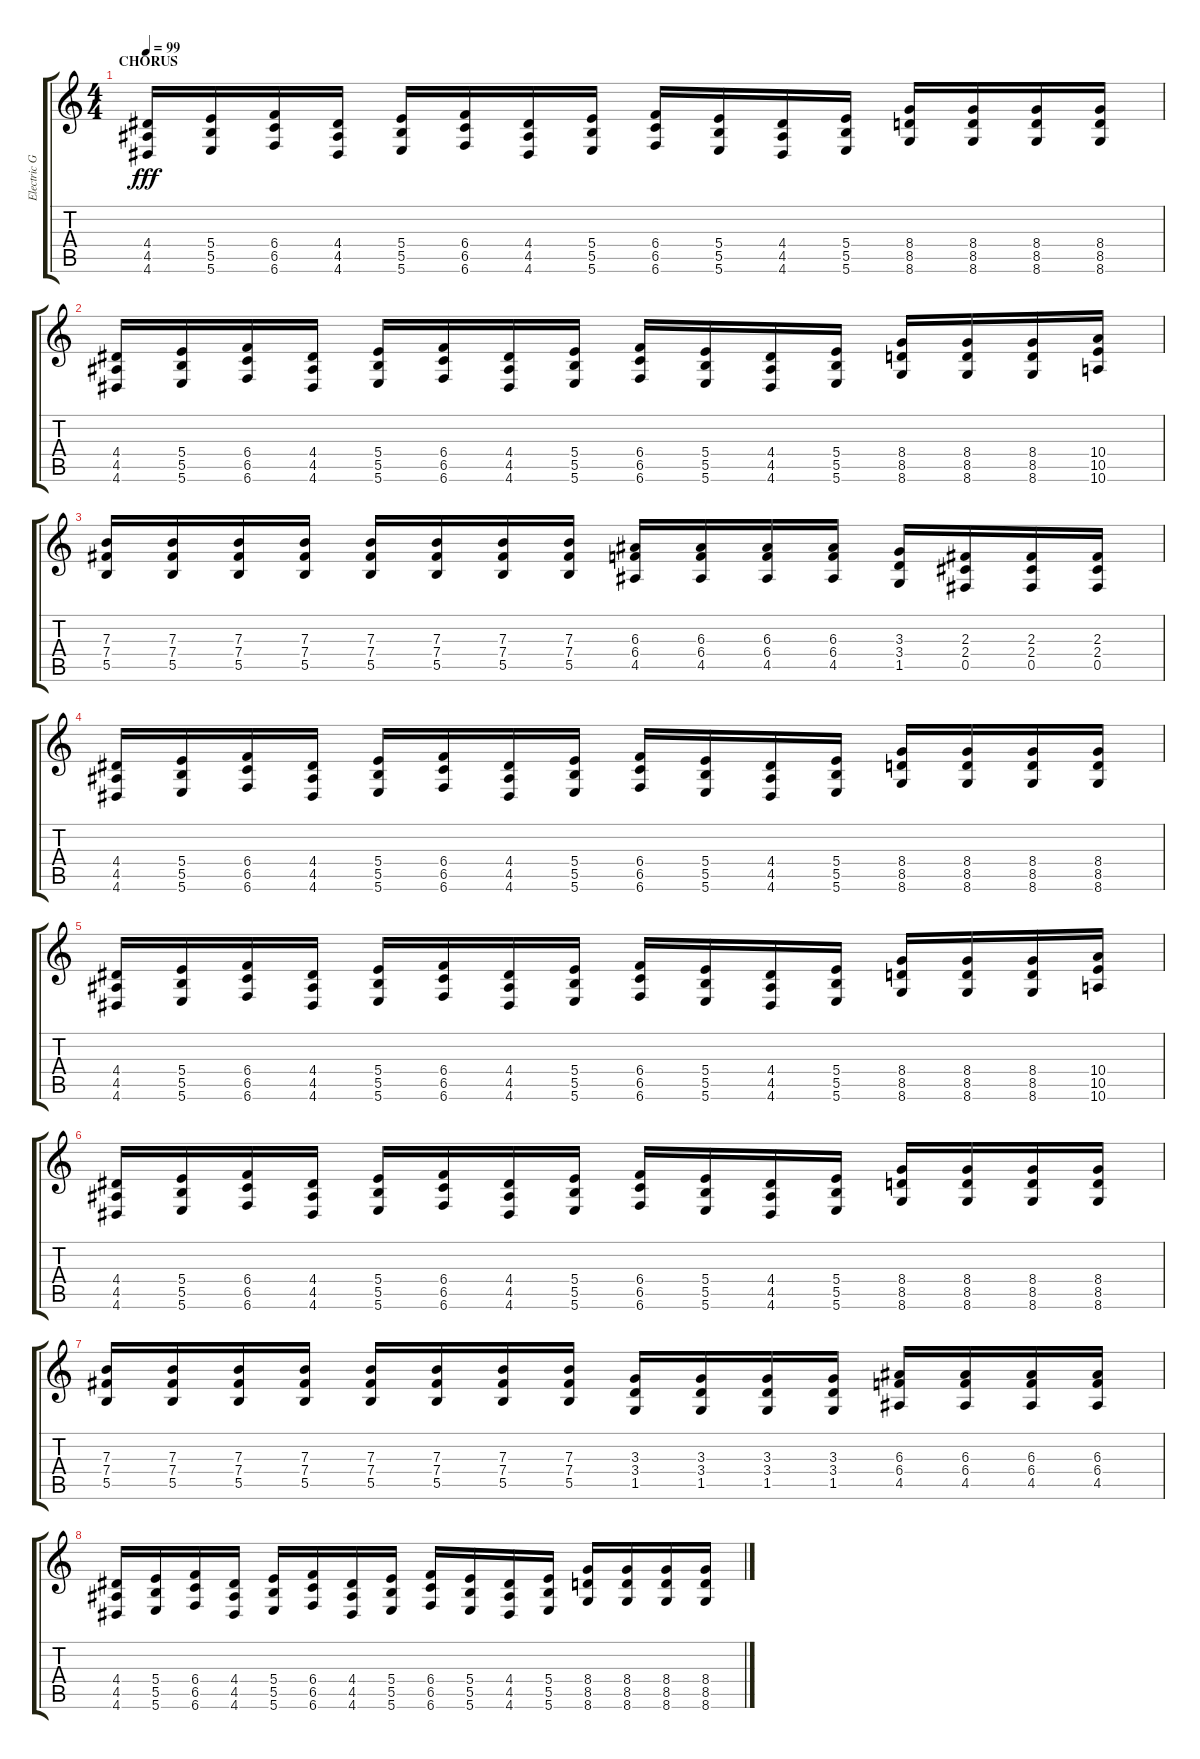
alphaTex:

\track ("Electric Guitar 1" "Electric G") {instrument distortionguitar}
\staff {score tabs}
\tuning (Db4 Ab3 E3 B2 Gb2 B1) {hide}
\ts (4 4)
\section ("" "CHORUS")
\tempo 99
\clef g2
\ks c
(4.4 4.5 4.6).16{dy fff} (5.4 5.5 5.6).16 (6.4 6.5 6.6).16 (4.4 4.5 4.6).16 (5.4 5.5 5.6).16 (6.4 6.5 6.6).16 (4.4 4.5 4.6).16 (5.4 5.5 5.6).16 (6.4 6.5 6.6).16 (5.4 5.5 5.6).16 (4.4 4.5 4.6).16 (5.4 5.5 5.6).16 (8.4 8.5 8.6).16 (8.4 8.5 8.6).16 (8.4 8.5 8.6).16 (8.4 8.5 8.6).16 |
(4.4 4.5 4.6).16 (5.4 5.5 5.6).16 (6.4 6.5 6.6).16 (4.4 4.5 4.6).16 (5.4 5.5 5.6).16 (6.4 6.5 6.6).16 (4.4 4.5 4.6).16 (5.4 5.5 5.6).16 (6.4 6.5 6.6).16 (5.4 5.5 5.6).16 (4.4 4.5 4.6).16 (5.4 5.5 5.6).16 (8.4 8.5 8.6).16 (8.4 8.5 8.6).16 (8.4 8.5 8.6).16 (10.4 10.5 10.6).16 |
(7.3 7.4 5.5).16 (7.3 7.4 5.5).16 (7.3 7.4 5.5).16 (7.3 7.4 5.5).16 (7.3 7.4 5.5).16 (7.3 7.4 5.5).16 (7.3 7.4 5.5).16 (7.3 7.4 5.5).16 (6.3 6.4 4.5).16 (6.3 6.4 4.5).16 (6.3 6.4 4.5).16 (6.3 6.4 4.5).16 (3.3 3.4 1.5).16 (2.3 2.4 0.5).16 (2.3 2.4 0.5).16 (2.3 2.4 0.5).16 |
(4.4 4.5 4.6).16 (5.4 5.5 5.6).16 (6.4 6.5 6.6).16 (4.4 4.5 4.6).16 (5.4 5.5 5.6).16 (6.4 6.5 6.6).16 (4.4 4.5 4.6).16 (5.4 5.5 5.6).16 (6.4 6.5 6.6).16 (5.4 5.5 5.6).16 (4.4 4.5 4.6).16 (5.4 5.5 5.6).16 (8.4 8.5 8.6).16 (8.4 8.5 8.6).16 (8.4 8.5 8.6).16 (8.4 8.5 8.6).16 |
(4.4 4.5 4.6).16 (5.4 5.5 5.6).16 (6.4 6.5 6.6).16 (4.4 4.5 4.6).16 (5.4 5.5 5.6).16 (6.4 6.5 6.6).16 (4.4 4.5 4.6).16 (5.4 5.5 5.6).16 (6.4 6.5 6.6).16 (5.4 5.5 5.6).16 (4.4 4.5 4.6).16 (5.4 5.5 5.6).16 (8.4 8.5 8.6).16 (8.4 8.5 8.6).16 (8.4 8.5 8.6).16 (10.4 10.5 10.6).16 |
(4.4 4.5 4.6).16 (5.4 5.5 5.6).16 (6.4 6.5 6.6).16 (4.4 4.5 4.6).16 (5.4 5.5 5.6).16 (6.4 6.5 6.6).16 (4.4 4.5 4.6).16 (5.4 5.5 5.6).16 (6.4 6.5 6.6).16 (5.4 5.5 5.6).16 (4.4 4.5 4.6).16 (5.4 5.5 5.6).16 (8.4 8.5 8.6).16 (8.4 8.5 8.6).16 (8.4 8.5 8.6).16 (8.4 8.5 8.6).16 |
(7.3 7.4 5.5).16 (7.3 7.4 5.5).16 (7.3 7.4 5.5).16 (7.3 7.4 5.5).16 (7.3 7.4 5.5).16 (7.3 7.4 5.5).16 (7.3 7.4 5.5).16 (7.3 7.4 5.5).16 (3.3 3.4 1.5).16 (3.3 3.4 1.5).16 (3.3 3.4 1.5).16 (3.3 3.4 1.5).16 (6.3 6.4 4.5).16 (6.3 6.4 4.5).16 (6.3 6.4 4.5).16 (6.3 6.4 4.5).16 |
(4.4 4.5 4.6).16 (5.4 5.5 5.6).16 (6.4 6.5 6.6).16 (4.4 4.5 4.6).16 (5.4 5.5 5.6).16 (6.4 6.5 6.6).16 (4.4 4.5 4.6).16 (5.4 5.5 5.6).16 (6.4 6.5 6.6).16 (5.4 5.5 5.6).16 (4.4 4.5 4.6).16 (5.4 5.5 5.6).16 (8.4 8.5 8.6).16 (8.4 8.5 8.6).16 (8.4 8.5 8.6).16 (8.4 8.5 8.6).16
